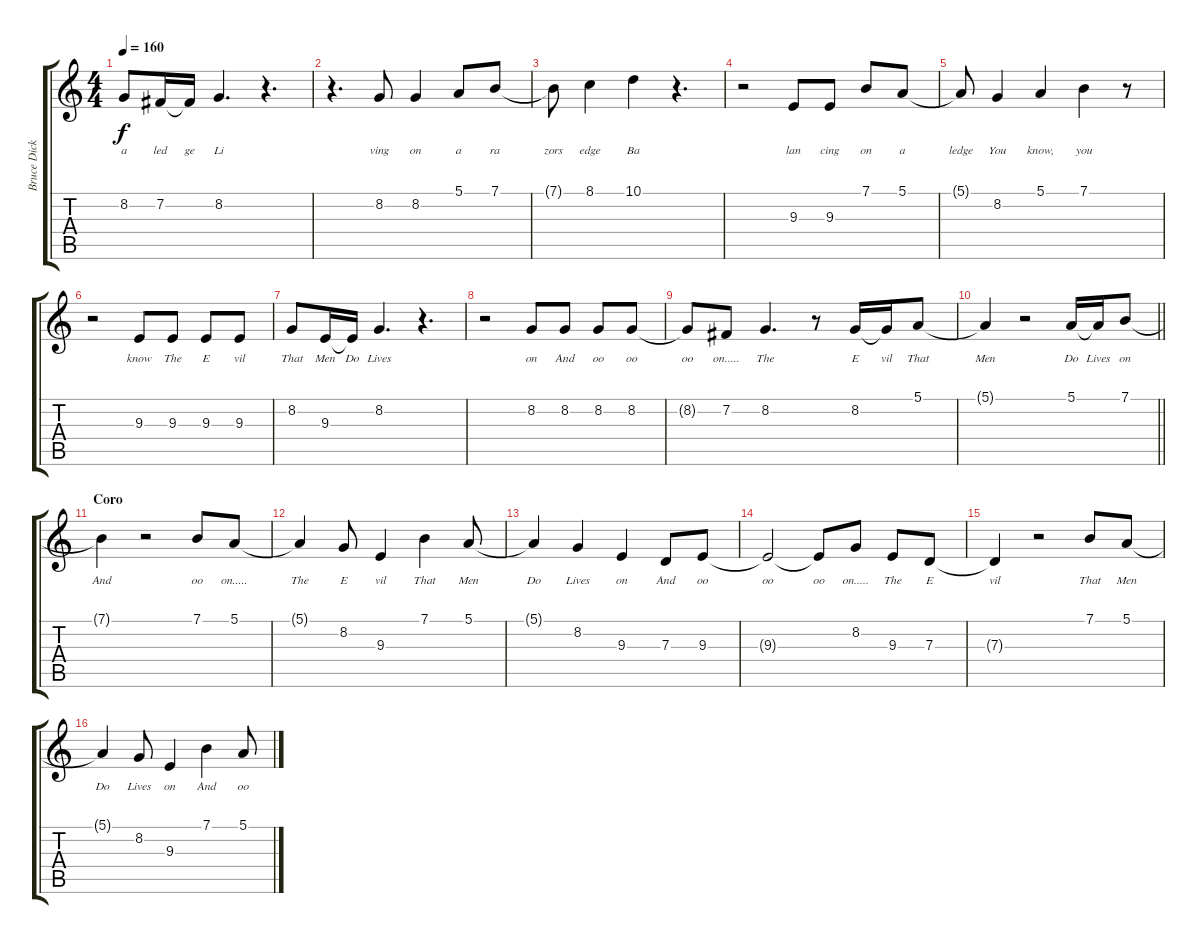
\track ("Bruce Dickinson" "Bruce Dick") {instrument lead2sawtooth}
\staff {score tabs}
\tuning (E4 B3 G3 D3 A2 E2) {hide}
\ts (4 4)
\tempo 160
\clef g2
\ks c
8.2.8{lyrics (0 "a") lyrics (1 "") lyrics (2 "") lyrics (3 "") lyrics (4 "") dy f} 7.2.16{lyrics (0 "led") lyrics (1 "") lyrics (2 "") lyrics (3 "") lyrics (4 "")} 7.2{t}.16{lyrics (0 "ge") lyrics (1 "") lyrics (2 "") lyrics (3 "") lyrics (4 "")} 8.2.4{d lyrics (0 "Li") lyrics (1 "") lyrics (2 "") lyrics (3 "") lyrics (4 "")} r.4{d} |
r.4{d} 8.2.8{lyrics (0 "ving") lyrics (1 "") lyrics (2 "") lyrics (3 "") lyrics (4 "")} 8.2.4{lyrics (0 "on") lyrics (1 "") lyrics (2 "") lyrics (3 "") lyrics (4 "")} 5.1.8{lyrics (0 "a") lyrics (1 "") lyrics (2 "") lyrics (3 "") lyrics (4 "")} 7.1.8{lyrics (0 "ra") lyrics (1 "") lyrics (2 "") lyrics (3 "") lyrics (4 "")} |
7.1{t}.8{lyrics (0 "zors") lyrics (1 "") lyrics (2 "") lyrics (3 "") lyrics (4 "")} 8.1.4{lyrics (0 "edge") lyrics (1 "") lyrics (2 "") lyrics (3 "") lyrics (4 "")} 10.1.4{lyrics (0 "Ba") lyrics (1 "") lyrics (2 "") lyrics (3 "") lyrics (4 "")} r.4{d} |
r.2 9.3.8{lyrics (0 "lan") lyrics (1 "") lyrics (2 "") lyrics (3 "") lyrics (4 "")} 9.3.8{lyrics (0 "cing") lyrics (1 "") lyrics (2 "") lyrics (3 "") lyrics (4 "")} 7.1.8{lyrics (0 "on") lyrics (1 "") lyrics (2 "") lyrics (3 "") lyrics (4 "")} 5.1.8{lyrics (0 "a") lyrics (1 "") lyrics (2 "") lyrics (3 "") lyrics (4 "")} |
5.1{t}.8{lyrics (0 "ledge") lyrics (1 "") lyrics (2 "") lyrics (3 "") lyrics (4 "")} 8.2.4{lyrics (0 "You") lyrics (1 "") lyrics (2 "") lyrics (3 "") lyrics (4 "")} 5.1.4{lyrics (0 "know,") lyrics (1 "") lyrics (2 "") lyrics (3 "") lyrics (4 "")} 7.1.4{lyrics (0 "you") lyrics (1 "") lyrics (2 "") lyrics (3 "") lyrics (4 "")} r.8 |
r.2 9.3.8{lyrics (0 "know") lyrics (1 "") lyrics (2 "") lyrics (3 "") lyrics (4 "")} 9.3.8{lyrics (0 "The") lyrics (1 "") lyrics (2 "") lyrics (3 "") lyrics (4 "")} 9.3.8{lyrics (0 "E") lyrics (1 "") lyrics (2 "") lyrics (3 "") lyrics (4 "")} 9.3.8{lyrics (0 "vil") lyrics (1 "") lyrics (2 "") lyrics (3 "") lyrics (4 "")} |
8.2.8{lyrics (0 "That") lyrics (1 "") lyrics (2 "") lyrics (3 "") lyrics (4 "")} 9.3.16{lyrics (0 "Men") lyrics (1 "") lyrics (2 "") lyrics (3 "") lyrics (4 "")} 9.3{t}.16{lyrics (0 "Do") lyrics (1 "") lyrics (2 "") lyrics (3 "") lyrics (4 "")} 8.2.4{d lyrics (0 "Lives") lyrics (1 "") lyrics (2 "") lyrics (3 "") lyrics (4 "")} r.4{d} |
r.2 8.2.8{lyrics (0 "on") lyrics (1 "") lyrics (2 "") lyrics (3 "") lyrics (4 "")} 8.2.8{lyrics (0 "And") lyrics (1 "") lyrics (2 "") lyrics (3 "") lyrics (4 "")} 8.2.8{lyrics (0 "oo") lyrics (1 "") lyrics (2 "") lyrics (3 "") lyrics (4 "")} 8.2.8{lyrics (0 "oo") lyrics (1 "") lyrics (2 "") lyrics (3 "") lyrics (4 "")} |
8.2{t}.8{lyrics (0 "oo") lyrics (1 "") lyrics (2 "") lyrics (3 "") lyrics (4 "")} 7.2.8{lyrics (0 "on.....") lyrics (1 "") lyrics (2 "") lyrics (3 "") lyrics (4 "")} 8.2.4{d lyrics (0 "The") lyrics (1 "") lyrics (2 "") lyrics (3 "") lyrics (4 "")} r.8 8.2.16{lyrics (0 "E") lyrics (1 "") lyrics (2 "") lyrics (3 "") lyrics (4 "")} 8.2{t}.16{lyrics (0 "vil") lyrics (1 "") lyrics (2 "") lyrics (3 "") lyrics (4 "")} 5.1.8{lyrics (0 "That") lyrics (1 "") lyrics (2 "") lyrics (3 "") lyrics (4 "")} |
\barLineRight lightlight
5.1{t}.4{lyrics (0 "Men") lyrics (1 "") lyrics (2 "") lyrics (3 "") lyrics (4 "")} r.2 5.1.16{lyrics (0 "Do") lyrics (1 "") lyrics (2 "") lyrics (3 "") lyrics (4 "")} 5.1{t}.16{lyrics (0 "Lives") lyrics (1 "") lyrics (2 "") lyrics (3 "") lyrics (4 "")} 7.1.8{lyrics (0 "on") lyrics (1 "") lyrics (2 "") lyrics (3 "") lyrics (4 "")} |
\section ("" "Coro")
7.1{t}.4{lyrics (0 "And") lyrics (1 "") lyrics (2 "") lyrics (3 "") lyrics (4 "")} r.2 7.1.8{lyrics (0 "oo") lyrics (1 "") lyrics (2 "") lyrics (3 "") lyrics (4 "")} 5.1.8{lyrics (0 "on.....") lyrics (1 "") lyrics (2 "") lyrics (3 "") lyrics (4 "")} |
5.1{t}.4{lyrics (0 "The") lyrics (1 "") lyrics (2 "") lyrics (3 "") lyrics (4 "")} 8.2.8{lyrics (0 "E") lyrics (1 "") lyrics (2 "") lyrics (3 "") lyrics (4 "")} 9.3.4{lyrics (0 "vil") lyrics (1 "") lyrics (2 "") lyrics (3 "") lyrics (4 "")} 7.1.4{lyrics (0 "That") lyrics (1 "") lyrics (2 "") lyrics (3 "") lyrics (4 "")} 5.1.8{lyrics (0 "Men") lyrics (1 "") lyrics (2 "") lyrics (3 "") lyrics (4 "")} |
5.1{t}.4{lyrics (0 "Do") lyrics (1 "") lyrics (2 "") lyrics (3 "") lyrics (4 "")} 8.2.4{lyrics (0 "Lives") lyrics (1 "") lyrics (2 "") lyrics (3 "") lyrics (4 "")} 9.3.4{lyrics (0 "on") lyrics (1 "") lyrics (2 "") lyrics (3 "") lyrics (4 "")} 7.3.8{lyrics (0 "And") lyrics (1 "") lyrics (2 "") lyrics (3 "") lyrics (4 "")} 9.3.8{lyrics (0 "oo") lyrics (1 "") lyrics (2 "") lyrics (3 "") lyrics (4 "")} |
9.3{t}.2{lyrics (0 "oo") lyrics (1 "") lyrics (2 "") lyrics (3 "") lyrics (4 "")} 9.3{t}.8{lyrics (0 "oo") lyrics (1 "") lyrics (2 "") lyrics (3 "") lyrics (4 "")} 8.2.8{lyrics (0 "on.....") lyrics (1 "") lyrics (2 "") lyrics (3 "") lyrics (4 "")} 9.3.8{lyrics (0 "The") lyrics (1 "") lyrics (2 "") lyrics (3 "") lyrics (4 "")} 7.3.8{lyrics (0 "E") lyrics (1 "") lyrics (2 "") lyrics (3 "") lyrics (4 "")} |
7.3{t}.4{lyrics (0 "vil") lyrics (1 "") lyrics (2 "") lyrics (3 "") lyrics (4 "")} r.2 7.1.8{lyrics (0 "That") lyrics (1 "") lyrics (2 "") lyrics (3 "") lyrics (4 "")} 5.1.8{lyrics (0 "Men") lyrics (1 "") lyrics (2 "") lyrics (3 "") lyrics (4 "")} |
5.1{t}.4{lyrics (0 "Do") lyrics (1 "") lyrics (2 "") lyrics (3 "") lyrics (4 "")} 8.2.8{lyrics (0 "Lives") lyrics (1 "") lyrics (2 "") lyrics (3 "") lyrics (4 "")} 9.3.4{lyrics (0 "on") lyrics (1 "") lyrics (2 "") lyrics (3 "") lyrics (4 "")} 7.1.4{lyrics (0 "And") lyrics (1 "") lyrics (2 "") lyrics (3 "") lyrics (4 "")} 5.1.8{lyrics (0 "oo") lyrics (1 "") lyrics (2 "") lyrics (3 "") lyrics (4 "")}
